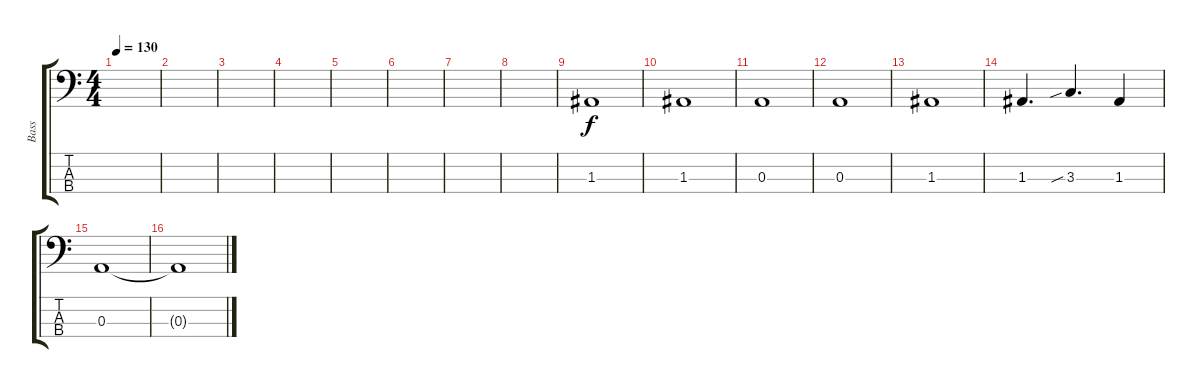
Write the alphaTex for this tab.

\track ("Bass" "Bass") {instrument electricbassfinger}
\staff {score tabs}
\tuning (G2 D2 A1 E1) {hide}
\ts (4 4)
\tempo 130
\clef f4
\ks c
|
|
|
|
|
|
|
|
1.3.1 |
1.3.1 |
0.3.1 |
0.3.1 |
1.3.1 |
1.3.4{d} 3.3{sib}.4{d} 1.3.4 |
0.3.1 |
0.3{t}.1
